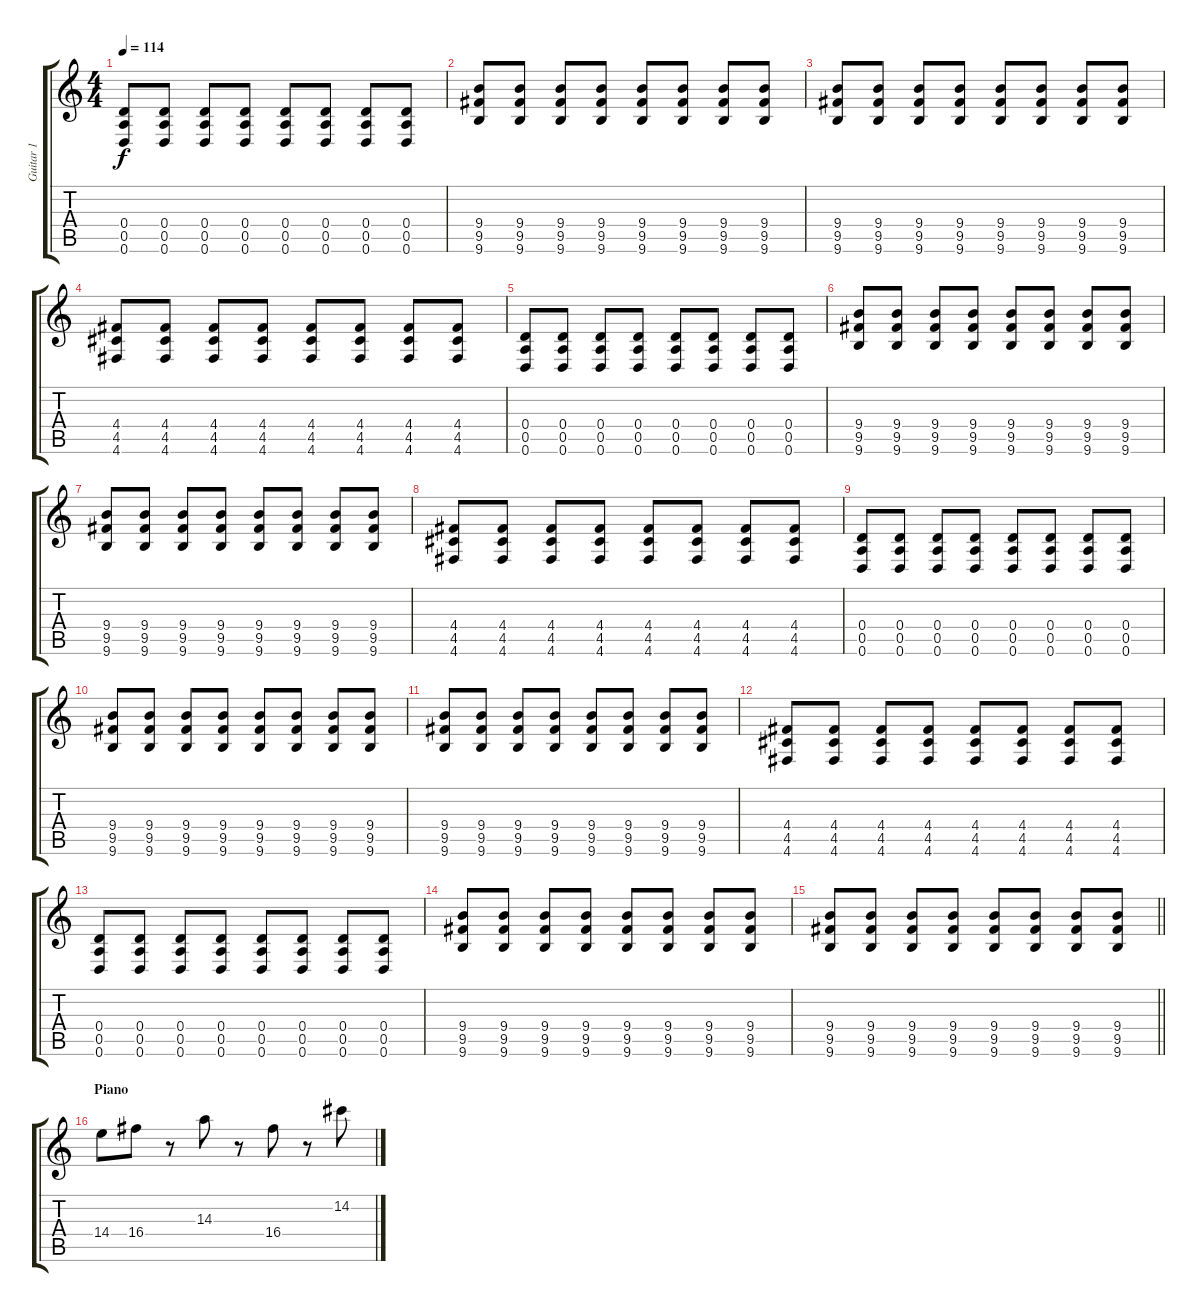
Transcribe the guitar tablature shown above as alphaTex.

\track ("Guitar 1" "Guitar 1") {instrument distortionguitar}
\staff {score tabs}
\tuning (E4 B3 G3 D3 A2 D2) {hide}
\ts (4 4)
\tempo 114
\clef g2
\ks c
(0.4 0.5 0.6).8{dy f} (0.4 0.5 0.6).8 (0.4 0.5 0.6).8 (0.4 0.5 0.6).8 (0.4 0.5 0.6).8 (0.4 0.5 0.6).8 (0.4 0.5 0.6).8 (0.4 0.5 0.6).8 |
(9.4 9.5 9.6).8 (9.4 9.5 9.6).8 (9.4 9.5 9.6).8 (9.4 9.5 9.6).8 (9.4 9.5 9.6).8 (9.4 9.5 9.6).8 (9.4 9.5 9.6).8 (9.4 9.5 9.6).8 |
(9.4 9.5 9.6).8 (9.4 9.5 9.6).8 (9.4 9.5 9.6).8 (9.4 9.5 9.6).8 (9.4 9.5 9.6).8 (9.4 9.5 9.6).8 (9.4 9.5 9.6).8 (9.4 9.5 9.6).8 |
(4.4 4.5 4.6).8 (4.4 4.5 4.6).8 (4.4 4.5 4.6).8 (4.4 4.5 4.6).8 (4.4 4.5 4.6).8 (4.4 4.5 4.6).8 (4.4 4.5 4.6).8 (4.4 4.5 4.6).8 |
(0.4 0.5 0.6).8 (0.4 0.5 0.6).8 (0.4 0.5 0.6).8 (0.4 0.5 0.6).8 (0.4 0.5 0.6).8 (0.4 0.5 0.6).8 (0.4 0.5 0.6).8 (0.4 0.5 0.6).8 |
(9.4 9.5 9.6).8 (9.4 9.5 9.6).8 (9.4 9.5 9.6).8 (9.4 9.5 9.6).8 (9.4 9.5 9.6).8 (9.4 9.5 9.6).8 (9.4 9.5 9.6).8 (9.4 9.5 9.6).8 |
(9.4 9.5 9.6).8 (9.4 9.5 9.6).8 (9.4 9.5 9.6).8 (9.4 9.5 9.6).8 (9.4 9.5 9.6).8 (9.4 9.5 9.6).8 (9.4 9.5 9.6).8 (9.4 9.5 9.6).8 |
(4.4 4.5 4.6).8 (4.4 4.5 4.6).8 (4.4 4.5 4.6).8 (4.4 4.5 4.6).8 (4.4 4.5 4.6).8 (4.4 4.5 4.6).8 (4.4 4.5 4.6).8 (4.4 4.5 4.6).8 |
(0.4 0.5 0.6).8 (0.4 0.5 0.6).8 (0.4 0.5 0.6).8 (0.4 0.5 0.6).8 (0.4 0.5 0.6).8 (0.4 0.5 0.6).8 (0.4 0.5 0.6).8 (0.4 0.5 0.6).8 |
(9.4 9.5 9.6).8 (9.4 9.5 9.6).8 (9.4 9.5 9.6).8 (9.4 9.5 9.6).8 (9.4 9.5 9.6).8 (9.4 9.5 9.6).8 (9.4 9.5 9.6).8 (9.4 9.5 9.6).8 |
(9.4 9.5 9.6).8 (9.4 9.5 9.6).8 (9.4 9.5 9.6).8 (9.4 9.5 9.6).8 (9.4 9.5 9.6).8 (9.4 9.5 9.6).8 (9.4 9.5 9.6).8 (9.4 9.5 9.6).8 |
(4.4 4.5 4.6).8 (4.4 4.5 4.6).8 (4.4 4.5 4.6).8 (4.4 4.5 4.6).8 (4.4 4.5 4.6).8 (4.4 4.5 4.6).8 (4.4 4.5 4.6).8 (4.4 4.5 4.6).8 |
(0.4 0.5 0.6).8 (0.4 0.5 0.6).8 (0.4 0.5 0.6).8 (0.4 0.5 0.6).8 (0.4 0.5 0.6).8 (0.4 0.5 0.6).8 (0.4 0.5 0.6).8 (0.4 0.5 0.6).8 |
(9.4 9.5 9.6).8 (9.4 9.5 9.6).8 (9.4 9.5 9.6).8 (9.4 9.5 9.6).8 (9.4 9.5 9.6).8 (9.4 9.5 9.6).8 (9.4 9.5 9.6).8 (9.4 9.5 9.6).8 |
\barLineRight lightlight
(9.4 9.5 9.6).8 (9.4 9.5 9.6).8 (9.4 9.5 9.6).8 (9.4 9.5 9.6).8 (9.4 9.5 9.6).8 (9.4 9.5 9.6).8 (9.4 9.5 9.6).8 (9.4 9.5 9.6).8 |
\section ("" "Piano")
14.4.8{instrument acousticgrandpiano} 16.4.8 r.8 14.3.8 r.8 16.4.8 r.8 14.2.8
